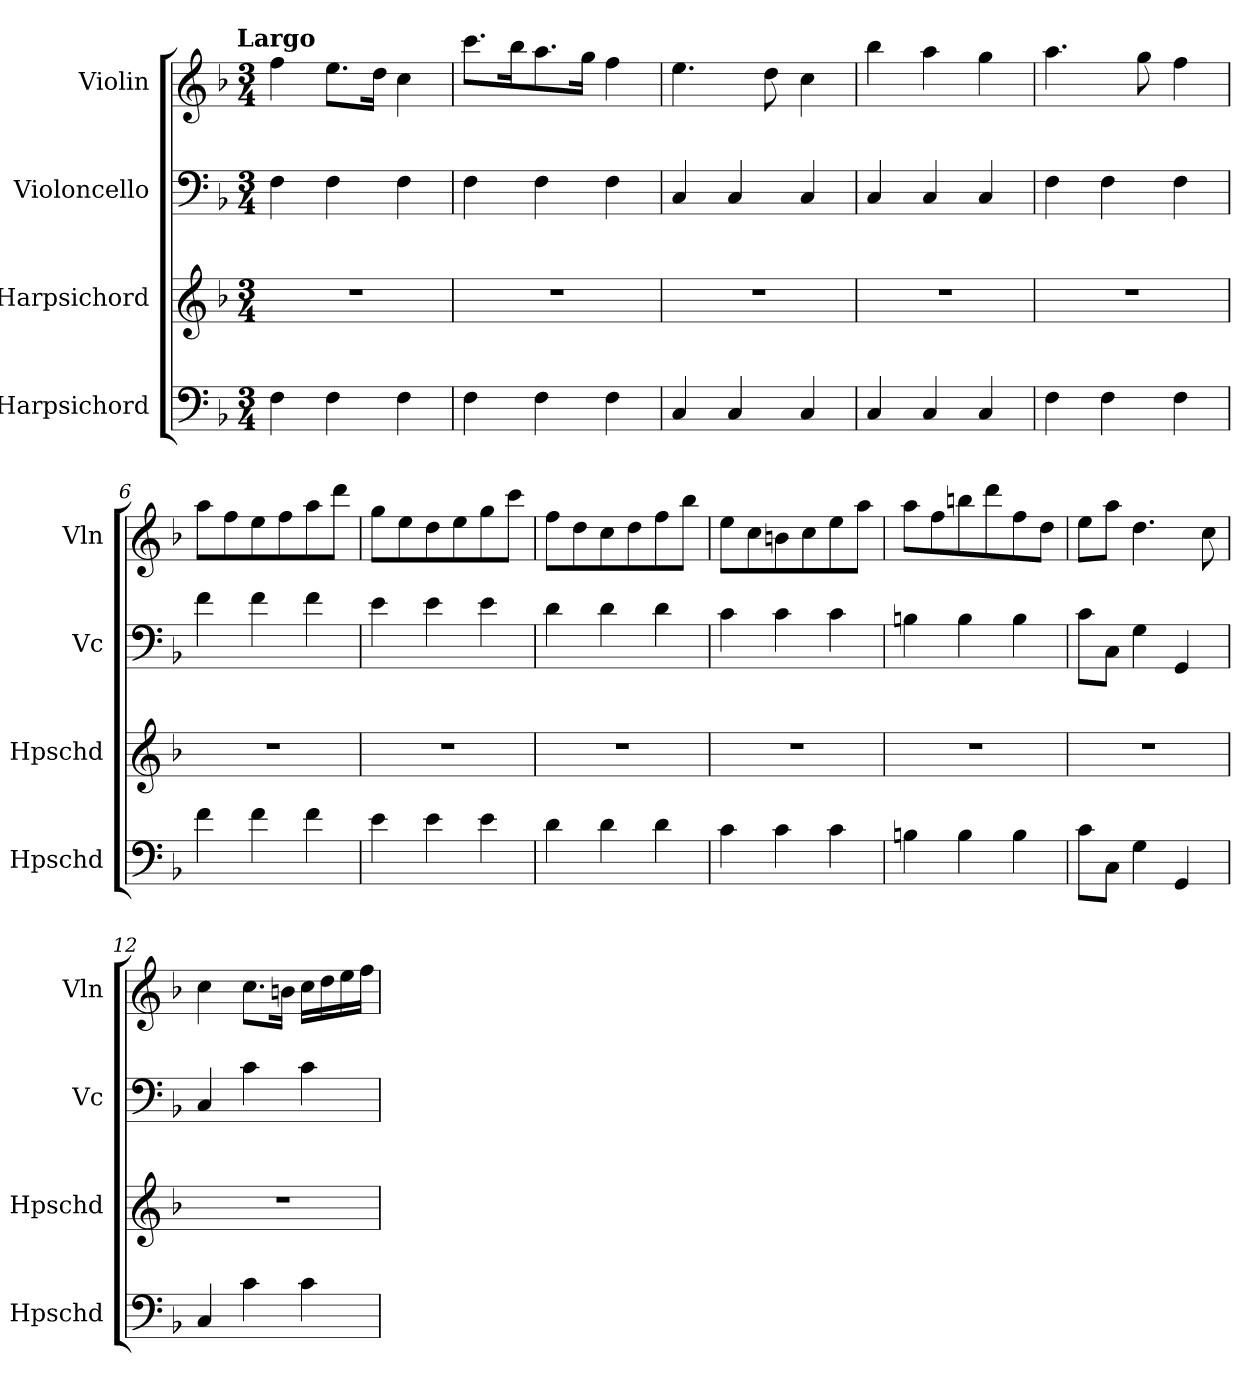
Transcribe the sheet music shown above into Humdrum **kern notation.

**kern	**kern	**kern	**kern
*part4	*part3	*part2	*part1
*staff4	*staff3	*staff2	*staff1
*I"Harpsichord	*I"Harpsichord	*I"Violoncello	*I"Violin
*I'Hpschd	*I'Hpschd	*I'Vc	*I'Vln
*clefF4	*clefG2	*clefF4	*clefG2
*k[b-]	*k[b-]	*k[b-]	*k[b-]
!!LO:TX:omd:t=Largo
*M3/4	*M3/4	*M3/4	*M3/4
*MM48	*MM48	*MM48	*MM48
=1	=1	=1	=1
4F\	2.r	4F\	4ff\
4F\	.	4F\	8.ee\L
.	.	.	16dd\Jk
4F\	.	4F\	4cc\
=2	=2	=2	=2
4F\	2.r	4F\	8.ccc\L
.	.	.	16bb-\K
4F\	.	4F\	8.aa\
.	.	.	16gg\Jk
4F\	.	4F\	4ff\
=3	=3	=3	=3
4C/	2.r	4C/	4.ee\
4C/	.	4C/	.
.	.	.	8dd\
4C/	.	4C/	4cc\
=4	=4	=4	=4
4C/	2.r	4C/	4bb-\
4C/	.	4C/	4aa\
4C/	.	4C/	4gg\
=5	=5	=5	=5
4F\	2.r	4F\	4.aa\
4F\	.	4F\	.
.	.	.	8gg\
4F\	.	4F\	4ff\
=6	=6	=6	=6
4f\	2.r	4f\	8aa\L
.	.	.	8ff\
4f\	.	4f\	8ee\
.	.	.	8ff\
4f\	.	4f\	8aa\
.	.	.	8ddd\J
=7	=7	=7	=7
4e\	2.r	4e\	8gg\L
.	.	.	8ee\
4e\	.	4e\	8dd\
.	.	.	8ee\
4e\	.	4e\	8gg\
.	.	.	8ccc\J
=8	=8	=8	=8
4d\	2.r	4d\	8ff\L
.	.	.	8dd\
4d\	.	4d\	8cc\
.	.	.	8dd\
4d\	.	4d\	8ff\
.	.	.	8bb-\J
=9	=9	=9	=9
4c\	2.r	4c\	8ee\L
.	.	.	8cc\
4c\	.	4c\	8bn\
.	.	.	8cc\
4c\	.	4c\	8ee\
.	.	.	8aa\J
=10	=10	=10	=10
4Bn\	2.r	4Bn\	8aa\L
.	.	.	8ff\
4B\	.	4B\	8bbn\
.	.	.	8ddd\
4B\	.	4B\	8ff\
.	.	.	8dd\J
=11	=11	=11	=11
8c\L	2.r	8c\L	8ee\L
8C\J	.	8C\J	8aa\J
4G\	.	4G\	4.dd\
4GG/	.	4GG/	.
.	.	.	8cc\
=12	=12	=12	=12
4C/	2.r	4C/	4cc\
4c\	.	4c\	8.cc\L
.	.	.	16bn\Jk
4c\	.	4c\	16cc\LL
.	.	.	16dd\
.	.	.	16ee\
.	.	.	16ff\JJ
=	=	=	=
*-	*-	*-	*-
